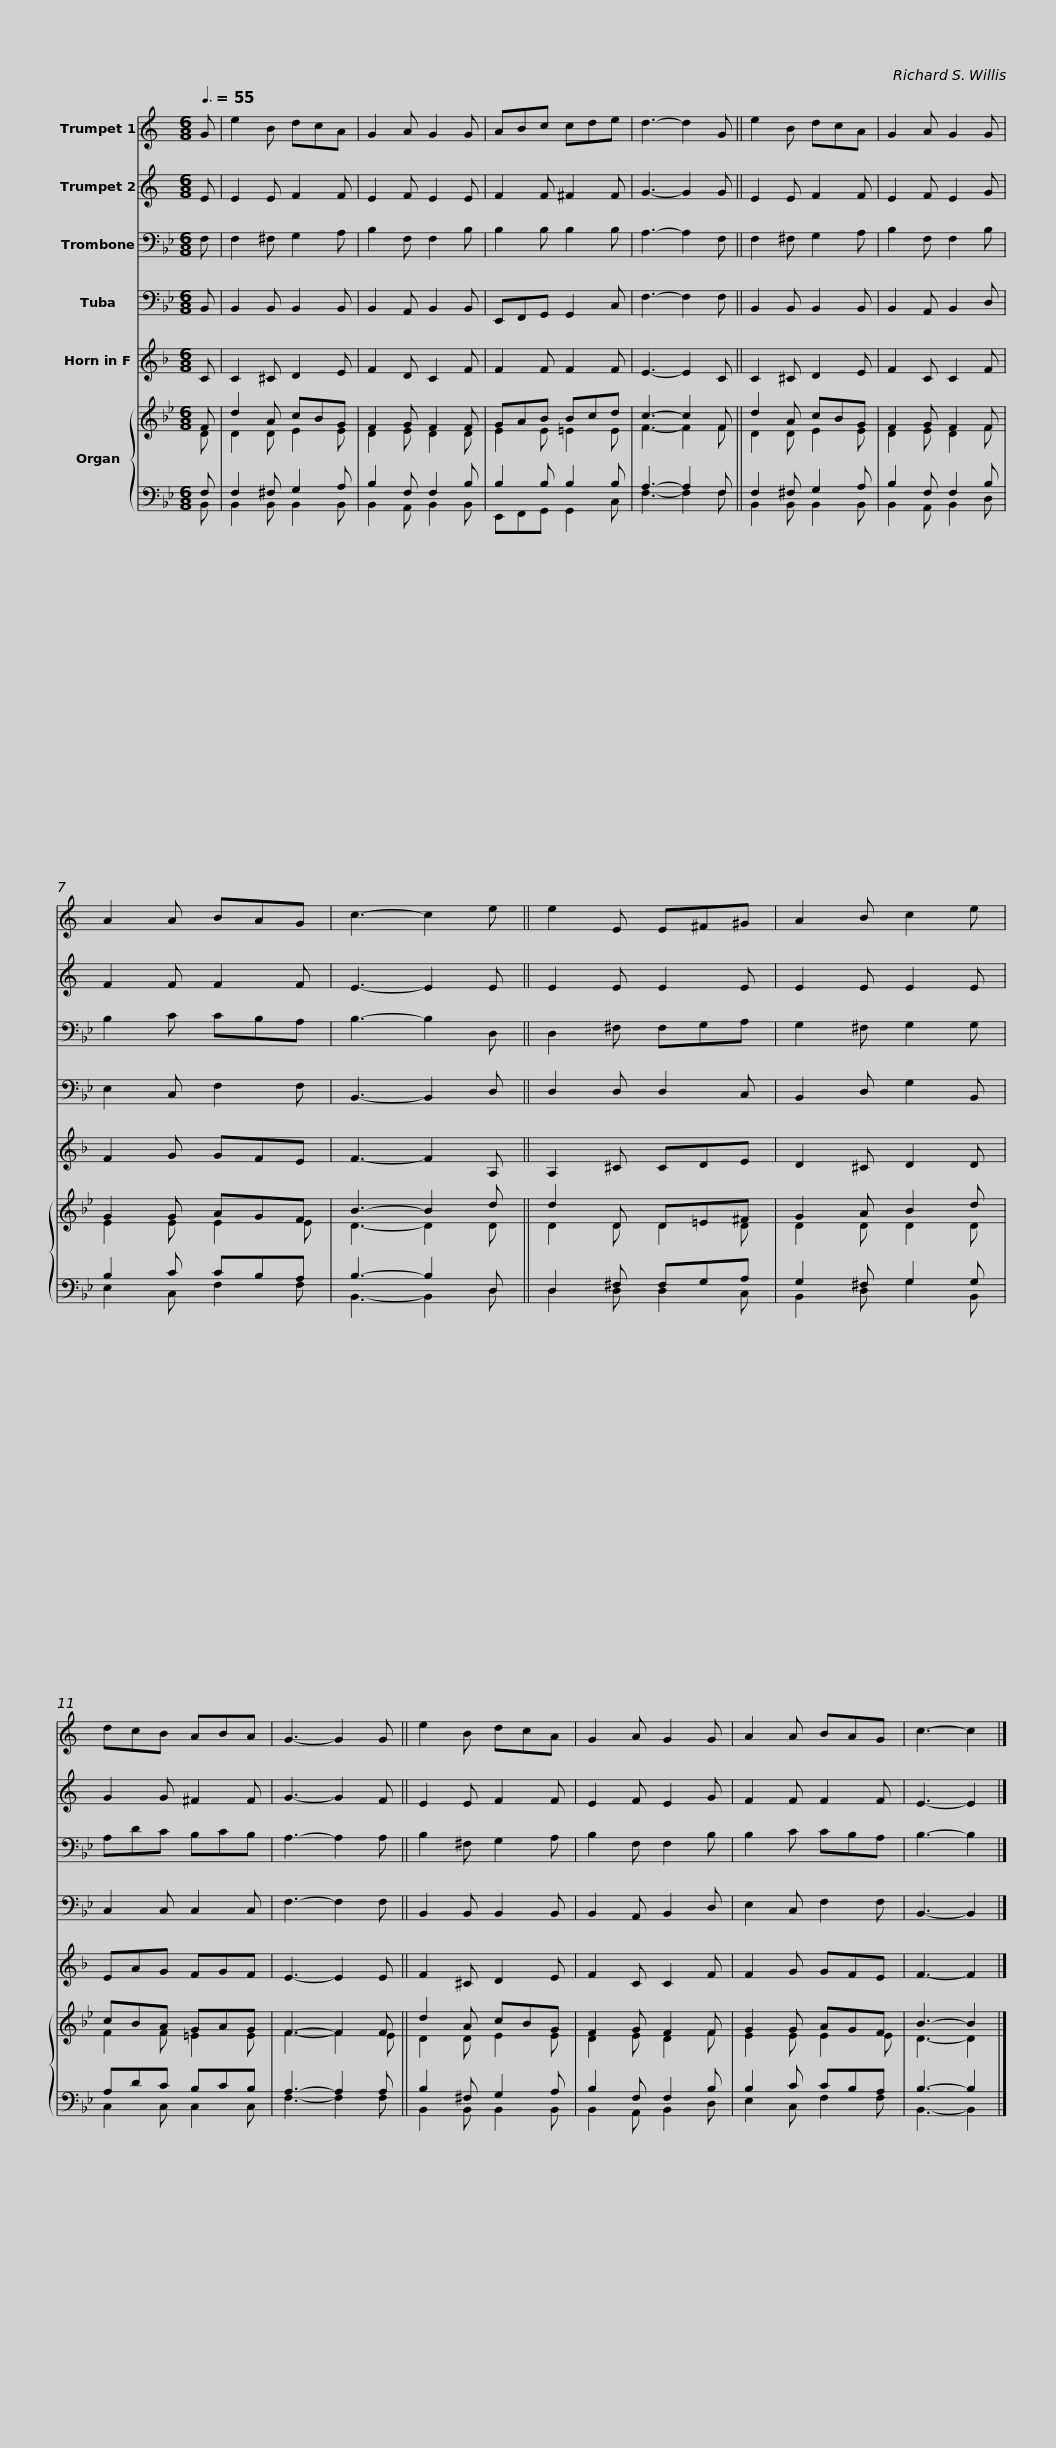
X:1
%%score 1 2 3 4 5 { ( 6 7 ) | ( 8 9 ) }
L:1/8
Q:3/8=55
M:6/8
I:linebreak $
K:Bb
V:1 treble transpose=-2
V:2 treble transpose=-2
V:3 bass
V:4 bass
V:5 treble transpose=-7
V:6 treble
V:7 treble
V:8 bass
V:9 bass
V:1
[K:C] G | e2 B dcA | G2 A G2 G | ABc cde | d3- d2 G ||$ %5
 e2 B dcA | G2 A G2 G | A2 A BAG | c3- c2 e ||$ e2 E E^F^G | %10
 A2 B c2 e | dcB ABA | G3- G2 G ||$ e2 B dcA | G2 A G2 G | %15
 A2 A BAG | c3- c2 |] %17
V:2
[K:C] E | E2 E F2 F | E2 F E2 E | F2 F ^F2 F | G3- G2 G ||$ %5
 E2 E F2 F | E2 F E2 G | F2 F F2 F | E3- E2 E ||$ E2 E E2 E | %10
 E2 E E2 E | G2 G ^F2 F | G3- G2 F ||$ E2 E F2 F | E2 F E2 G | %15
 F2 F F2 F | E3- E2 |] %17
V:3
 F, | F,2 ^F, G,2 A, | B,2 F, F,2 B, | B,2 B, B,2 B, | A,3- A,2 F, ||$ %5
 F,2 ^F, G,2 A, | B,2 F, F,2 B, | B,2 C CB,A, | B,3- B,2 D, ||$ D,2 ^F, F,G,A, | %10
 G,2 ^F, G,2 G, | A,DC B,CB, | A,3- A,2 A, ||$ B,2 ^F, G,2 A, | B,2 F, F,2 B, | %15
 B,2 C CB,A, | B,3- B,2 |] %17
V:4
 B,, | B,,2 B,, B,,2 B,, | B,,2 A,, B,,2 B,, | E,,F,,G,, G,,2 C, | F,3- F,2 F, ||$ %5
 B,,2 B,, B,,2 B,, | B,,2 A,, B,,2 D, | E,2 C, F,2 F, | B,,3- B,,2 D, ||$ D,2 D, D,2 C, | %10
 B,,2 D, G,2 B,, | C,2 C, C,2 C, | F,3- F,2 F, ||$ B,,2 B,, B,,2 B,, | B,,2 A,, B,,2 D, | %15
 E,2 C, F,2 F, | B,,3- B,,2 |] %17
V:5
[K:F] C | C2 ^C D2 E | F2 D C2 F | F2 F F2 F | E3- E2 C ||$ %5
 C2 ^C D2 E | F2 C C2 F | F2 G GFE | F3- F2 A, ||$ A,2 ^C CDE | %10
 D2 ^C D2 D | EAG FGF | E3- E2 E ||$ F2 ^C D2 E | F2 C C2 F | %15
 F2 G GFE | F3- F2 |] %17
V:6
 F | d2 A cBG | F2 G F2 F | GAB Bcd | c3- c2 F ||$ %5
 d2 A cBG | F2 G F2 F | G2 G AGF | B3- B2 d ||$ d2 D D=E^F | %10
 G2 A B2 d | cBA GAG | F3- F2 F ||$ d2 A cBG | F2 G F2 F | %15
 G2 G AGF | B3- B2 |] %17
V:7
 D | D2 D E2 E | D2 E D2 D | E2 E =E2 E | F3- F2 F ||$ %5
 D2 D E2 E | D2 E D2 F | E2 E E2 E | D3- D2 D ||$ D2 D D2 D | %10
 D2 D D2 D | F2 F =E2 E | F3- F2 E ||$ D2 D E2 E | D2 E D2 F | %15
 E2 E E2 E | D3- D2 |] %17
V:8
 F, | F,2 ^F, G,2 A, | B,2 F, F,2 B, | B,2 B, B,2 B, | A,3- A,2 F, ||$ %5
 F,2 ^F, G,2 A, | B,2 F, F,2 B, | B,2 C CB,A, | B,3- B,2 D, ||$ D,2 ^F, F,G,A, | %10
 G,2 ^F, G,2 G, | A,DC B,CB, | A,3- A,2 A, ||$ B,2 ^F, G,2 A, | B,2 F, F,2 B, | %15
 B,2 C CB,A, | B,3- B,2 |] %17
V:9
 B,, | B,,2 B,, B,,2 B,, | B,,2 A,, B,,2 B,, | E,,F,,G,, G,,2 C, | F,3- F,2 F, ||$ %5
 B,,2 B,, B,,2 B,, | B,,2 A,, B,,2 D, | E,2 C, F,2 F, | B,,3- B,,2 D, ||$ D,2 D, D,2 C, | %10
 B,,2 D, G,2 B,, | C,2 C, C,2 C, | F,3- F,2 F, ||$ B,,2 B,, B,,2 B,, | B,,2 A,, B,,2 D, | %15
 E,2 C, F,2 F, | B,,3- B,,2 |] %17
